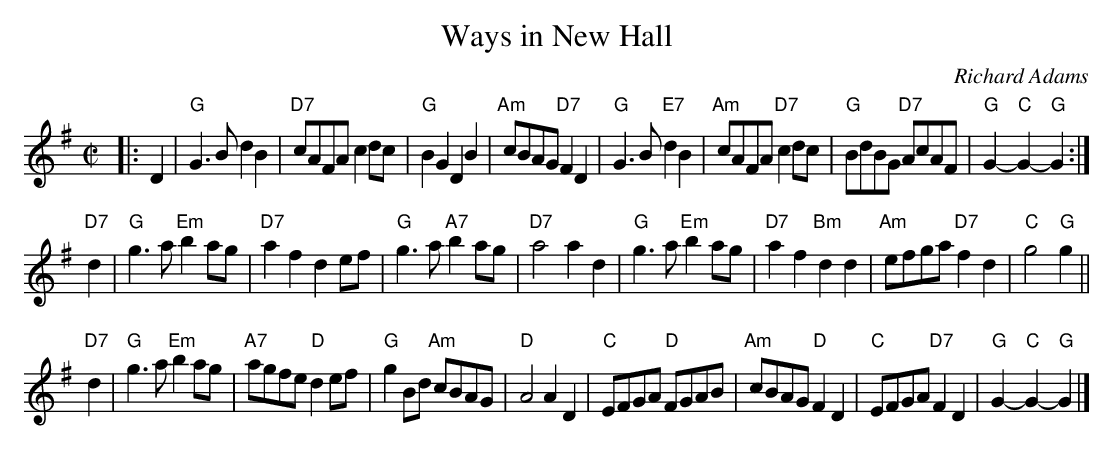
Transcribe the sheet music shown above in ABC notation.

X:1
T: Ways in New Hall
C: Richard Adams
M: C|
L: 1/8
K: G
|: D2 \
| "G"G3B d2B2 | "D7"cAFA c2dc | "G"B2G2 D2B2 | "Am"cBAG "D7"F2D2 \
| "G"G3B "E7"d2B2 | "Am"cAFA "D7"c2dc | "G"BdBG "D7"AcAF | "G"G2-"C"G2-"G"G2 :|
"D7"d2 \
| "G"g3a "Em"b2ag | "D7"a2f2 d2ef | "G"g3a "A7"b2ag | "D7"a4 a2d2 \
|  "G"g3a "Em"b2ag | "D7"a2f2 "Bm"d2d2 | "Am"efga "D7"f2d2 | "C"g4 "G"g2 ||
"D7"d2 \
| "G"g3a "Em"b2ag | "A7"agfe "D"d2ef | "G"g2Bd "Am"cBAG | "D"A4 A2D2 \
| "C"EFGA "D"FGAB | "Am"cBAG "D"F2D2 | "C"EFGA "D7"F2D2 | "G"G2-"C"G2-"G"G2 |]
